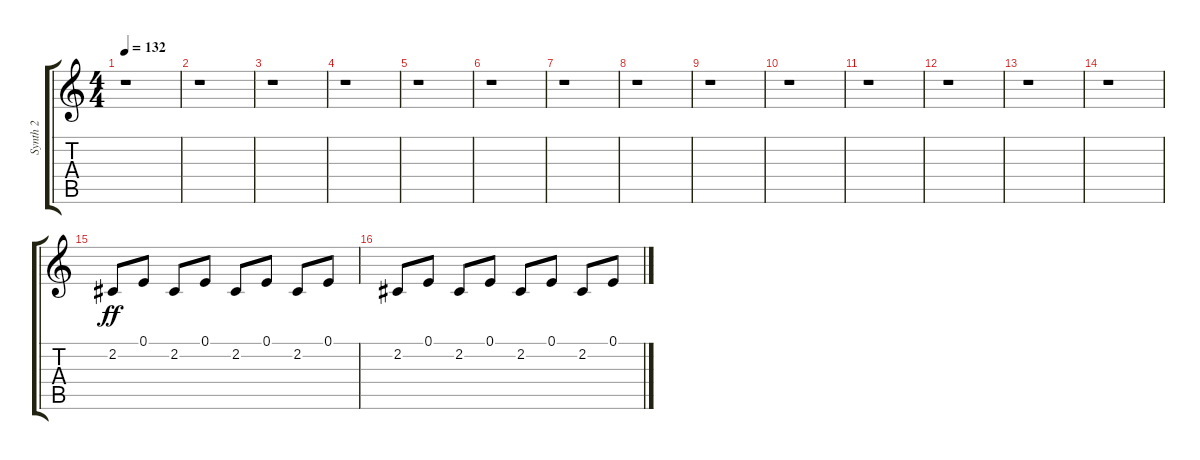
\track ("Synth 2" "Synth 2") {instrument lead2sawtooth}
\staff {score tabs}
\tuning (E4 B3 G3 D3 A2 E2) {hide}
\ts (4 4)
\tempo 132
\clef g2
\ks c
r.1{dy fff} |
r.1 |
r.1 |
r.1 |
r.1 |
r.1 |
r.1 |
r.1 |
r.1 |
r.1 |
r.1 |
r.1 |
r.1 |
r.1 |
2.2.8{dy ff} 0.1.8 2.2.8 0.1.8 2.2.8 0.1.8 2.2.8 0.1.8 |
2.2.8 0.1.8 2.2.8 0.1.8 2.2.8 0.1.8 2.2.8 0.1.8
